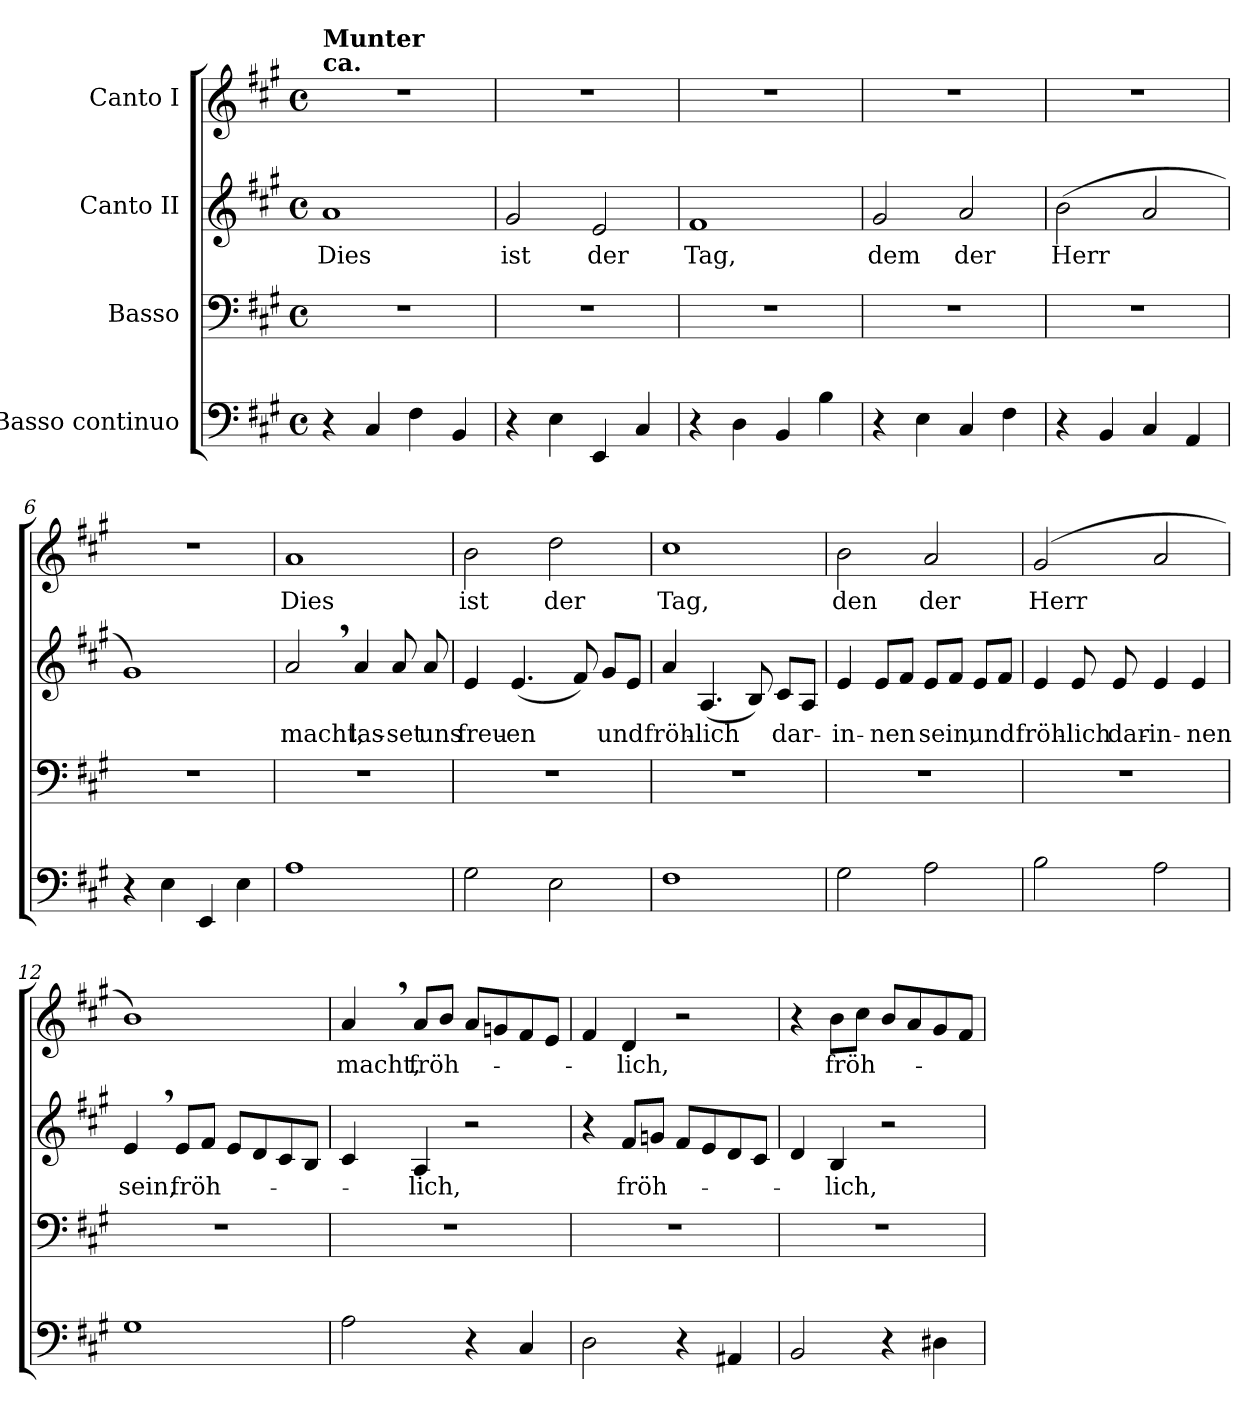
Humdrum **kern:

**kern	**kern	**kern	**text	**kern	**text
*part4	*part3	*part2	*part2	*part1	*part1
*staff4	*staff3	*staff2	*staff2	*staff1	*staff1
*I"Basso continuo	*I"Basso	*I"Canto II	*	*I"Canto I	*
*clefF4	*clefF4	*clefG2	*	*clefG2	*
*k[f#c#g#]	*k[f#c#g#]	*k[f#c#g#]	*	*k[f#c#g#]	*
*A:	*A:	*A:	*	*A:	*
*M4/4	*M4/4	*M4/4	*	*M4/4	*
*met(c)	*met(c)	*met(c)	*	*met(c)	*
=1	=1	=1	=1	=1	=1
!	!	!	!	!LO:TX:a:B:t=ca.	!
!	!	!	!	!LO:TX:a:B:t=Munter	!
4r	1r	1a	Dies	1r	.
4C#/	.	.	.	.	.
4F#\	.	.	.	.	.
4BB/	.	.	.	.	.
=2	=2	=2	=2	=2	=2
4r	1r	2g#/	ist	1r	.
4E\	.	.	.	.	.
4EE/	.	2e/	der	.	.
4C#/	.	.	.	.	.
=3	=3	=3	=3	=3	=3
4r	1r	1f#	Tag,	1r	.
4D\	.	.	.	.	.
4BB/	.	.	.	.	.
4B\	.	.	.	.	.
=4	=4	=4	=4	=4	=4
4r	1r	2g#/	dem	1r	.
4E\	.	.	.	.	.
4C#/	.	2a/	der	.	.
4F#\	.	.	.	.	.
=5	=5	=5	=5	=5	=5
4r	1r	(>2b\	Herr	1r	.
4BB/	.	.	.	.	.
4C#/	.	2a/	.	.	.
4AA/	.	.	.	.	.
=6	=6	=6	=6	=6	=6
4r	1r	1g#)	.	1r	.
4E\	.	.	.	.	.
4EE/	.	.	.	.	.
4E\	.	.	.	.	.
!!LO:LB:g=z
=7	=7	=7	=7	=7	=7
1A	1r	2a,/	macht,	1a	Dies
.	.	4a/	las-	.	.
.	.	8a/	-set	.	.
.	.	8a/	uns	.	.
=8	=8	=8	=8	=8	=8
2G#\	1r	4e/	freu-	2b\	ist
.	.	(4.e/	-en	.	.
2E\	.	.	.	2dd\	der
.	.	8f#/)	.	.	.
.	.	8g#/L	und	.	.
.	.	8e/J	.	.	.
=9	=9	=9	=9	=9	=9
1F#	1r	4a/	fröh-	1cc#	Tag,
.	.	(4.A/	-lich	.	.
.	.	8B/)	.	.	.
.	.	8c#/L	dar-	.	.
.	.	8A/J	.	.	.
!!LO:LB:g=z
=10	=10	=10	=10	=10	=10
2G#\	1r	4e/	-in-	2b\	den
.	.	8e/L	-nen	.	.
.	.	8f#/J	.	.	.
2A\	.	8e/L	sein,	2a/	der
.	.	8f#/J	.	.	.
.	.	8e/L	und	.	.
.	.	8f#/J	.	.	.
=11	=11	=11	=11	=11	=11
2B\	1r	4e/	fröh-	(>2g#/	Herr
.	.	8e/	-lich	.	.
.	.	8e/	dar-	.	.
2A\	.	4e/	-in-	2a/	.
.	.	4e/	-nen	.	.
=12	=12	=12	=12	=12	=12
1G#	1r	4e,/	sein,	1b)	.
.	.	8e/L	fröh-	.	.
.	.	8f#/J	.	.	.
.	.	8e/L	.	.	.
.	.	8d/	.	.	.
.	.	8c#/	.	.	.
.	.	8B/J	.	.	.
!!LO:PB:g=z
=13	=13	=13	=13	=13	=13
2A\	1r	4c#/	.	4a,/	macht,
.	.	4A/	-lich,	8a/L	fröh-
.	.	.	.	8b/J	.
4r	.	2r	.	8a/L	.
.	.	.	.	8gn/	.
4C#/	.	.	.	8f#/	.
.	.	.	.	8e/J	.
=14	=14	=14	=14	=14	=14
2D\	1r	4r	.	4f#/	.
.	.	8f#/L	fröh-	4d/	-lich,
.	.	8gn/J	.	.	.
4r	.	8f#/L	.	2r	.
.	.	8e/	.	.	.
4AA#X/	.	8d/	.	.	.
.	.	8c#/J	.	.	.
=15	=15	=15	=15	=15	=15
2BB/	1r	4d/	.	4r	.
.	.	4B/	-lich,	8b\L	fröh-
.	.	.	.	8cc#\J	.
4r	.	2r	.	8b/L	.
.	.	.	.	8a/	.
4D#X\	.	.	.	8g#/	.
.	.	.	.	8f#/J	.
=	=	=	=	=	=
*-	*-	*-	*-	*-	*-
